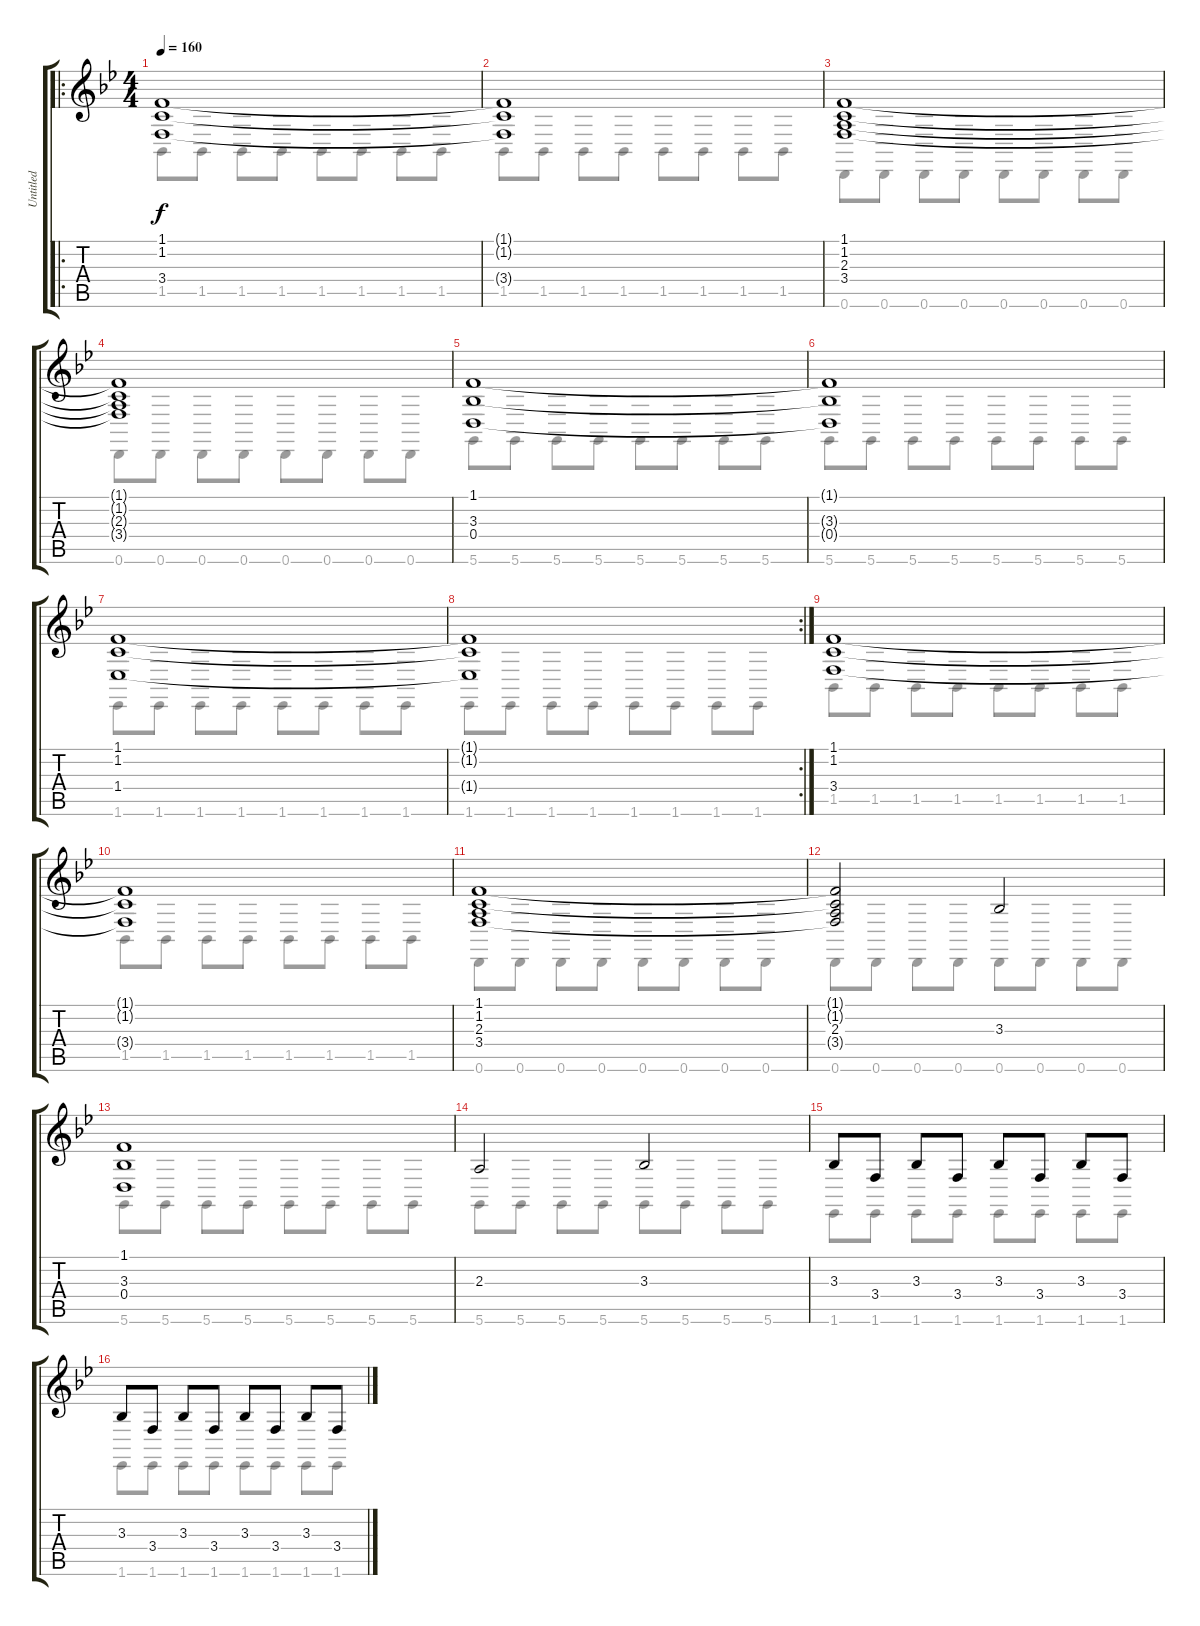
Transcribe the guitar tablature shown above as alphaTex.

\track ("Untitled" "Untitled") {instrument acousticgrandpiano}
\staff {score tabs}
\tuning (E4 B3 G3 D3 A2 D2) {hide}
\voice
\ro
\ts (4 4)
\tempo 160
\clef g2
\ks bb
(1.1 1.2 3.4).1{dy f} |
(1.1{t} 1.2{t} 3.4{t}).1 |
(1.1 1.2 2.3 3.4).1 |
(1.1{t} 1.2{t} 2.3{t} 3.4{t}).1 |
(1.1 3.3 0.4).1 |
(1.1{t} 3.3{t} 0.4{t}).1 |
(1.1 1.2 1.4).1 |
\rc 2
(1.1{t} 1.2{t} 1.4{t}).1 |
(1.1 1.2 3.4).1 |
(1.1{t} 1.2{t} 3.4{t}).1 |
(1.1 1.2 2.3 3.4).1 |
(1.1{t} 1.2{t} 2.3 3.4{t}).2 3.3.2 |
(1.1 3.3 0.4).1 |
2.3.2 3.3.2 |
3.3.8 3.4.8 3.3.8 3.4.8 3.3.8 3.4.8 3.3.8 3.4.8 |
3.3.8 3.4.8 3.3.8 3.4.8 3.3.8 3.4.8 3.3.8 3.4.8
\voice
\clef g2
\ottava regular
\simile none
\ks bb
1.5.8{dy f} 1.5.8 1.5.8 1.5.8 1.5.8 1.5.8 1.5.8 1.5.8 |
1.5.8 1.5.8 1.5.8 1.5.8 1.5.8 1.5.8 1.5.8 1.5.8 |
0.6.8 0.6.8 0.6.8 0.6.8 0.6.8 0.6.8 0.6.8 0.6.8 |
0.6.8 0.6.8 0.6.8 0.6.8 0.6.8 0.6.8 0.6.8 0.6.8 |
5.6.8 5.6.8 5.6.8 5.6.8 5.6.8 5.6.8 5.6.8 5.6.8 |
5.6.8 5.6.8 5.6.8 5.6.8 5.6.8 5.6.8 5.6.8 5.6.8 |
1.6.8 1.6.8 1.6.8 1.6.8 1.6.8 1.6.8 1.6.8 1.6.8 |
1.6.8 1.6.8 1.6.8 1.6.8 1.6.8 1.6.8 1.6.8 1.6.8 |
1.5.8 1.5.8 1.5.8 1.5.8 1.5.8 1.5.8 1.5.8 1.5.8 |
1.5.8 1.5.8 1.5.8 1.5.8 1.5.8 1.5.8 1.5.8 1.5.8 |
0.6.8 0.6.8 0.6.8 0.6.8 0.6.8 0.6.8 0.6.8 0.6.8 |
0.6.8 0.6.8 0.6.8 0.6.8 0.6.8 0.6.8 0.6.8 0.6.8 |
5.6.8 5.6.8 5.6.8 5.6.8 5.6.8 5.6.8 5.6.8 5.6.8 |
5.6.8 5.6.8 5.6.8 5.6.8 5.6.8 5.6.8 5.6.8 5.6.8 |
1.6.8 1.6.8 1.6.8 1.6.8 1.6.8 1.6.8 1.6.8 1.6.8 |
1.6.8 1.6.8 1.6.8 1.6.8 1.6.8 1.6.8 1.6.8 1.6.8
